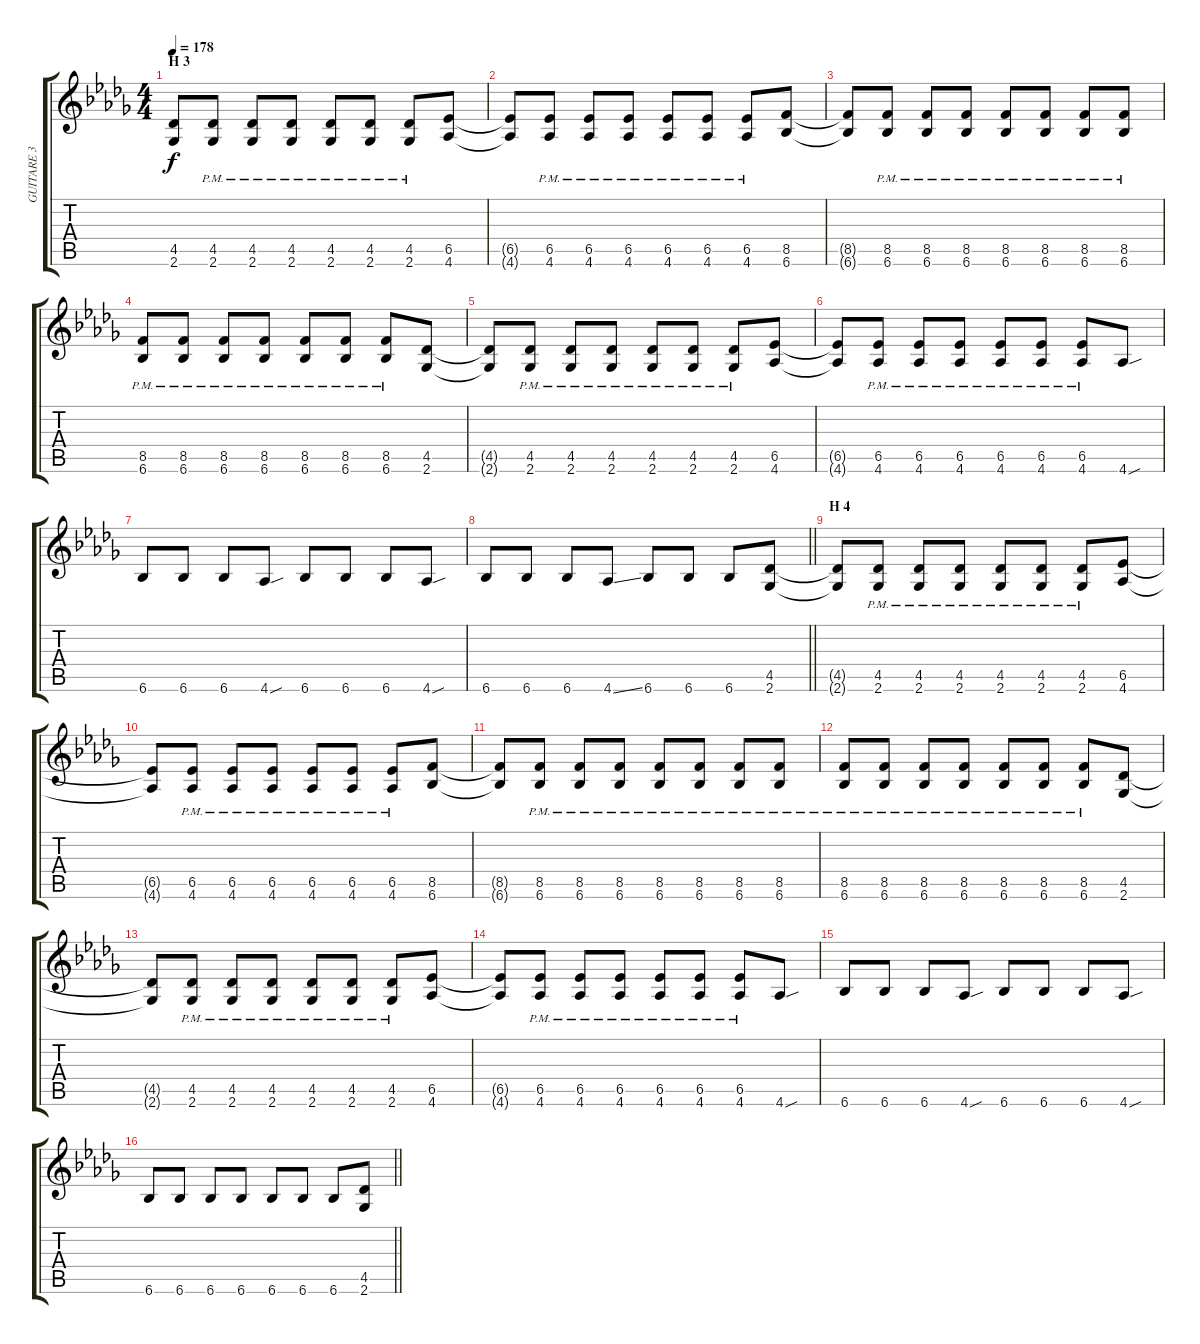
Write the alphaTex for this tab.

\track ("GUITARE 3" "GUITARE 3") {instrument distortionguitar}
\staff {score tabs}
\tuning (E4 B3 G3 D3 A2 E2) {hide}
\ts (4 4)
\section ("" "H 3")
\tempo 178
\clef g2
\ks db
(4.5{t} 2.6{t}).8{dy f} (4.5{pm} 2.6{pm}).8 (4.5{pm} 2.6{pm}).8 (4.5{pm} 2.6{pm}).8 (4.5{pm} 2.6{pm}).8 (4.5{pm} 2.6{pm}).8 (4.5{pm} 2.6{pm}).8 (6.5 4.6).8 |
(6.5{t} 4.6{t}).8 (6.5{pm} 4.6{pm}).8 (6.5{pm} 4.6{pm}).8 (6.5{pm} 4.6{pm}).8 (6.5{pm} 4.6{pm}).8 (6.5{pm} 4.6{pm}).8 (6.5{pm} 4.6{pm}).8 (8.5 6.6).8 |
(8.5{t} 6.6{t}).8 (8.5{pm} 6.6{pm}).8 (8.5{pm} 6.6{pm}).8 (8.5{pm} 6.6{pm}).8 (8.5{pm} 6.6{pm}).8 (8.5{pm} 6.6{pm}).8 (8.5{pm} 6.6{pm}).8 (8.5{pm} 6.6{pm}).8 |
(8.5{pm} 6.6{pm}).8 (8.5{pm} 6.6{pm}).8 (8.5{pm} 6.6{pm}).8 (8.5{pm} 6.6{pm}).8 (8.5{pm} 6.6{pm}).8 (8.5{pm} 6.6{pm}).8 (8.5{pm} 6.6{pm}).8 (4.5 2.6).8 |
(4.5{t} 2.6{t}).8 (4.5{pm} 2.6{pm}).8 (4.5{pm} 2.6{pm}).8 (4.5{pm} 2.6{pm}).8 (4.5{pm} 2.6{pm}).8 (4.5{pm} 2.6{pm}).8 (4.5{pm} 2.6{pm}).8 (6.5 4.6).8 |
(6.5{t} 4.6{t}).8 (6.5{pm} 4.6{pm}).8 (6.5{pm} 4.6{pm}).8 (6.5{pm} 4.6{pm}).8 (6.5{pm} 4.6{pm}).8 (6.5{pm} 4.6{pm}).8 (6.5{pm} 4.6{pm}).8 4.6{sou}.8 |
6.6.8 6.6.8 6.6.8 4.6{sou}.8 6.6.8 6.6.8 6.6.8 4.6{sou}.8 |
\barLineRight lightlight
6.6.8 6.6.8 6.6.8 4.6{ss}.8 6.6.8 6.6.8 6.6.8 (4.5 2.6).8 |
\section ("" "H 4")
(4.5{t} 2.6{t}).8 (4.5{pm} 2.6{pm}).8 (4.5{pm} 2.6{pm}).8 (4.5{pm} 2.6{pm}).8 (4.5{pm} 2.6{pm}).8 (4.5{pm} 2.6{pm}).8 (4.5{pm} 2.6{pm}).8 (6.5 4.6).8 |
(6.5{t} 4.6{t}).8 (6.5{pm} 4.6{pm}).8 (6.5{pm} 4.6{pm}).8 (6.5{pm} 4.6{pm}).8 (6.5{pm} 4.6{pm}).8 (6.5{pm} 4.6{pm}).8 (6.5{pm} 4.6{pm}).8 (8.5 6.6).8 |
(8.5{t} 6.6{t}).8 (8.5{pm} 6.6{pm}).8 (8.5{pm} 6.6{pm}).8 (8.5{pm} 6.6{pm}).8 (8.5{pm} 6.6{pm}).8 (8.5{pm} 6.6{pm}).8 (8.5{pm} 6.6{pm}).8 (8.5{pm} 6.6{pm}).8 |
(8.5{pm} 6.6{pm}).8 (8.5{pm} 6.6{pm}).8 (8.5{pm} 6.6{pm}).8 (8.5{pm} 6.6{pm}).8 (8.5{pm} 6.6{pm}).8 (8.5{pm} 6.6{pm}).8 (8.5{pm} 6.6{pm}).8 (4.5 2.6).8 |
(4.5{t} 2.6{t}).8 (4.5{pm} 2.6{pm}).8 (4.5{pm} 2.6{pm}).8 (4.5{pm} 2.6{pm}).8 (4.5{pm} 2.6{pm}).8 (4.5{pm} 2.6{pm}).8 (4.5{pm} 2.6{pm}).8 (6.5 4.6).8 |
(6.5{t} 4.6{t}).8 (6.5{pm} 4.6{pm}).8 (6.5{pm} 4.6{pm}).8 (6.5{pm} 4.6{pm}).8 (6.5{pm} 4.6{pm}).8 (6.5{pm} 4.6{pm}).8 (6.5{pm} 4.6{pm}).8 4.6{sou}.8 |
6.6.8 6.6.8 6.6.8 4.6{sou}.8 6.6.8 6.6.8 6.6.8 4.6{sou}.8 |
\barLineRight lightlight
6.6.8 6.6.8 6.6.8 6.6.8 6.6.8 6.6.8 6.6.8 (4.5 2.6).8
